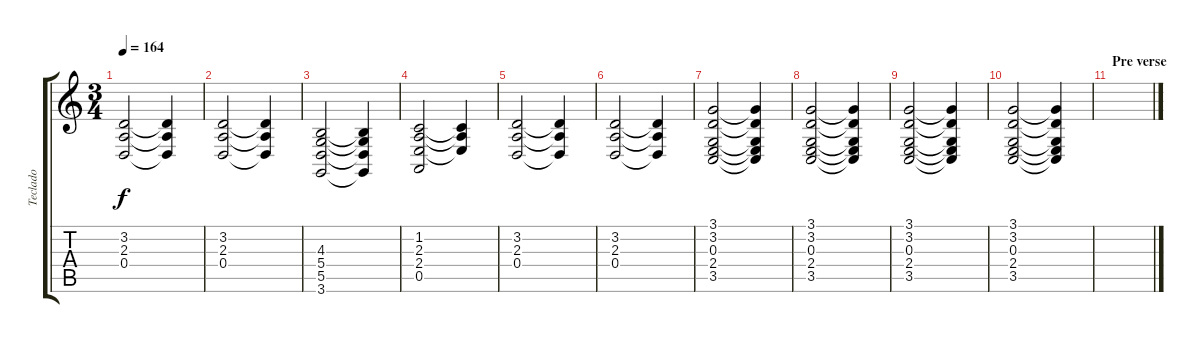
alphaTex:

\track ("Teclado" "Teclado") {instrument drawbarorgan}
\staff {score tabs}
\tuning (E4 B3 G3 D3 A2 E2) {hide}
\ts (3 4)
\tempo 164
\clef g2
\ks c
(3.2 2.3 0.4).2{dy f} (3.2{t} 2.3{t} 0.4{t}).4 |
(3.2 2.3 0.4).2 (3.2{t} 2.3{t} 0.4{t}).4 |
(4.3 5.4 5.5 3.6).2 (4.3{t} 5.4{t} 5.5{t} 3.6{t}).4 |
(1.2 2.3 2.4 0.5).2 (1.2{t} 2.3{t} 2.4{t}).4 |
(3.2 2.3 0.4).2 (3.2{t} 2.3{t} 0.4{t}).4 |
(3.2 2.3 0.4).2 (3.2{t} 2.3{t} 0.4{t}).4 |
(3.1 3.2 0.3 2.4 3.5).2 (3.1{t} 3.2{t} 0.3{t} 2.4{t} 3.5{t}).4 |
(3.1 3.2 0.3 2.4 3.5).2 (3.1{t} 3.2{t} 0.3{t} 2.4{t} 3.5{t}).4 |
(3.1 3.2 0.3 2.4 3.5).2 (3.1{t} 3.2{t} 0.3{t} 2.4{t} 3.5{t}).4 |
(3.1 3.2 0.3 2.4 3.5).2 (3.1{t} 3.2{t} 0.3{t} 2.4{t} 3.5{t}).4 |
\section ("" "Pre verse")
